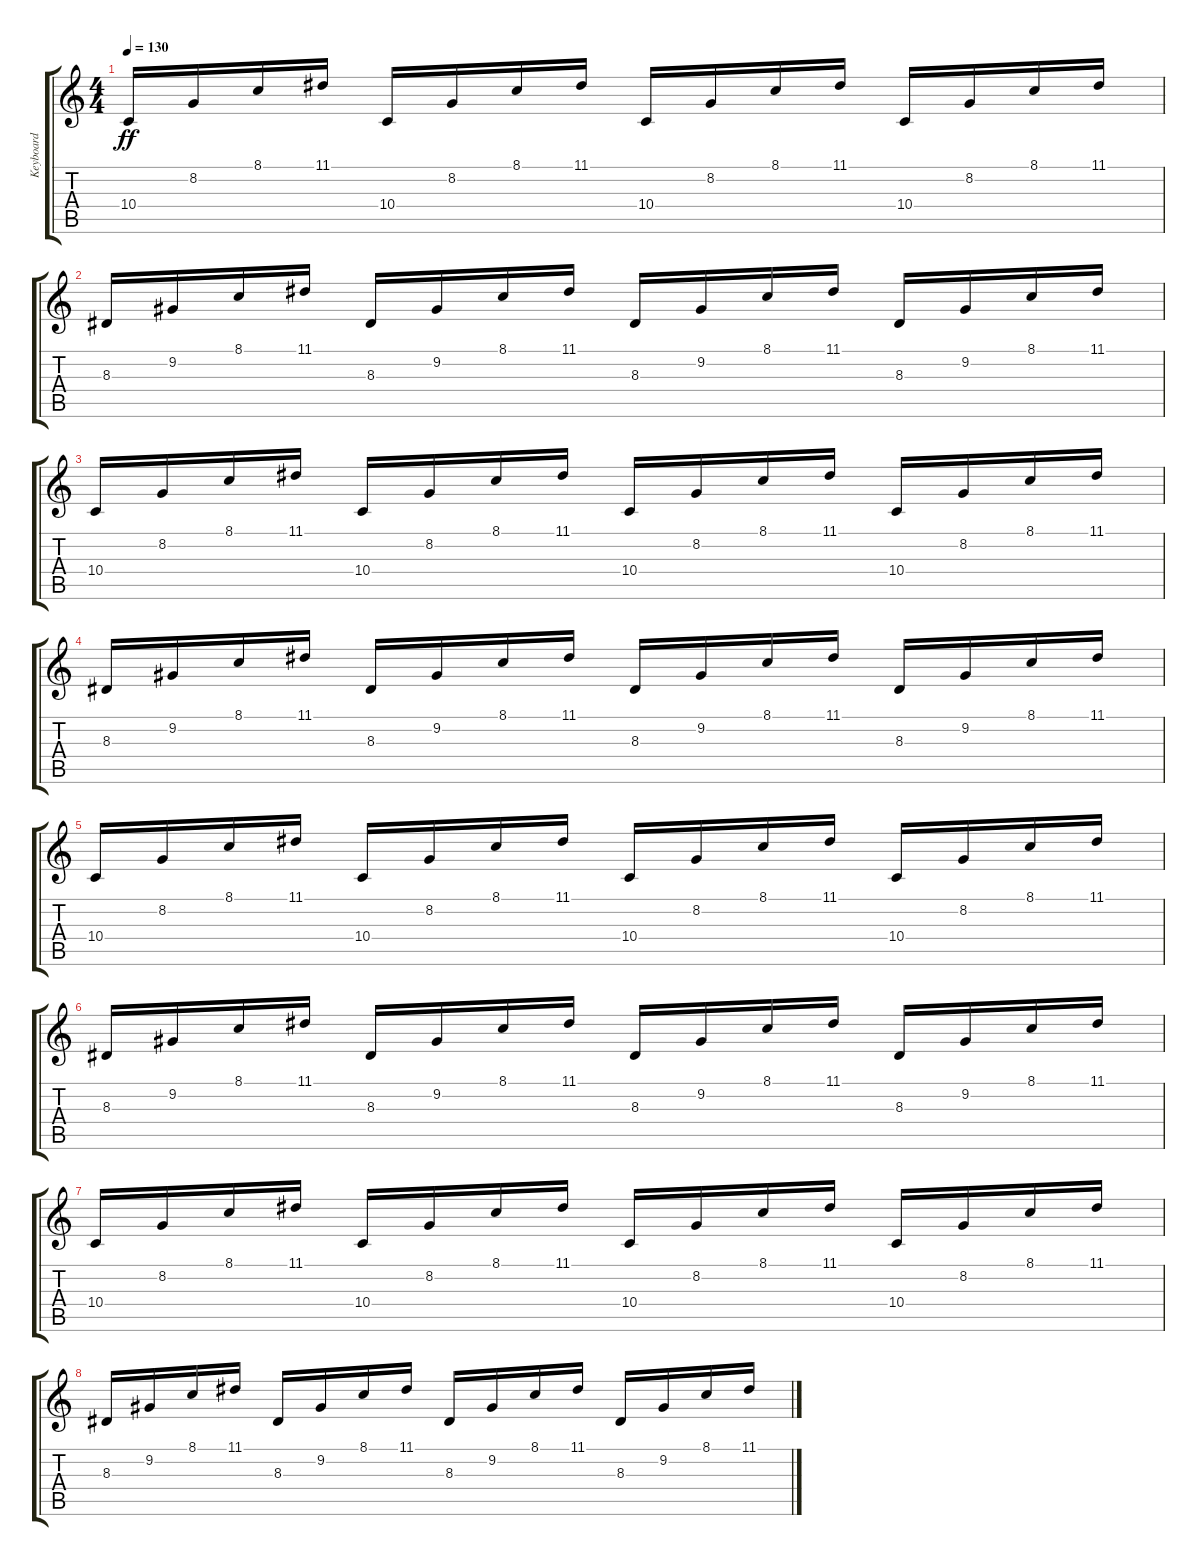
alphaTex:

\track ("Keyboard" "Keyboard") {instrument lead8bassandlead}
\staff {score tabs}
\tuning (E4 B3 G3 D3 A2 E2) {hide}
\ts (4 4)
\tempo 130
\clef g2
\ks c
10.4.16{dy ff} 8.2.16 8.1.16 11.1.16 10.4.16 8.2.16 8.1.16 11.1.16 10.4.16 8.2.16 8.1.16 11.1.16 10.4.16 8.2.16 8.1.16 11.1.16 |
8.3.16 9.2.16 8.1.16 11.1.16 8.3.16 9.2.16 8.1.16 11.1.16 8.3.16 9.2.16 8.1.16 11.1.16 8.3.16 9.2.16 8.1.16 11.1.16 |
10.4.16 8.2.16 8.1.16 11.1.16 10.4.16 8.2.16 8.1.16 11.1.16 10.4.16 8.2.16 8.1.16 11.1.16 10.4.16 8.2.16 8.1.16 11.1.16 |
8.3.16 9.2.16 8.1.16 11.1.16 8.3.16 9.2.16 8.1.16 11.1.16 8.3.16 9.2.16 8.1.16 11.1.16 8.3.16 9.2.16 8.1.16 11.1.16 |
10.4.16 8.2.16 8.1.16 11.1.16 10.4.16 8.2.16 8.1.16 11.1.16 10.4.16 8.2.16 8.1.16 11.1.16 10.4.16 8.2.16 8.1.16 11.1.16 |
8.3.16 9.2.16 8.1.16 11.1.16 8.3.16 9.2.16 8.1.16 11.1.16 8.3.16 9.2.16 8.1.16 11.1.16 8.3.16 9.2.16 8.1.16 11.1.16 |
10.4.16 8.2.16 8.1.16 11.1.16 10.4.16 8.2.16 8.1.16 11.1.16 10.4.16 8.2.16 8.1.16 11.1.16 10.4.16 8.2.16 8.1.16 11.1.16 |
8.3.16 9.2.16 8.1.16 11.1.16 8.3.16 9.2.16 8.1.16 11.1.16 8.3.16 9.2.16 8.1.16 11.1.16 8.3.16 9.2.16 8.1.16 11.1.16
